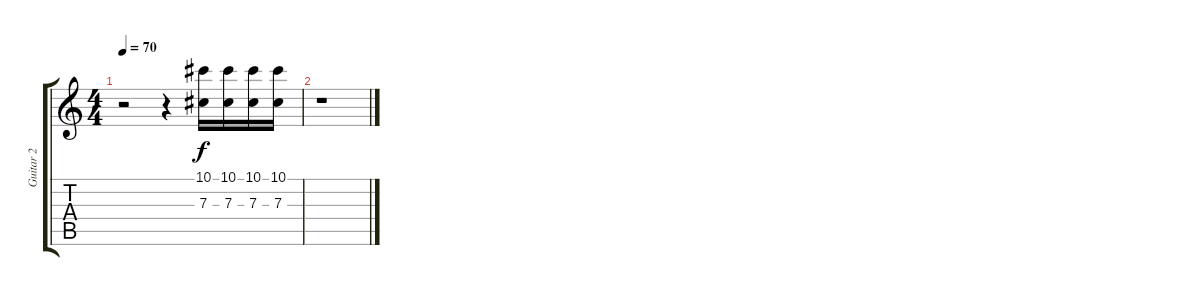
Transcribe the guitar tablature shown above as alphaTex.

\track ("Guitar 2" "Guitar 2") {instrument distortionguitar}
\staff {score tabs}
\tuning (Eb4 Bb3 Gb3 Db3 Ab2 Db2) {hide}
\ts (4 4)
\tempo 70
\clef g2
\ks c
r.2{dy f} r.4 (10.1 7.3).16 (10.1 7.3).16 (10.1 7.3).16 (10.1 7.3).16 |
r.1
